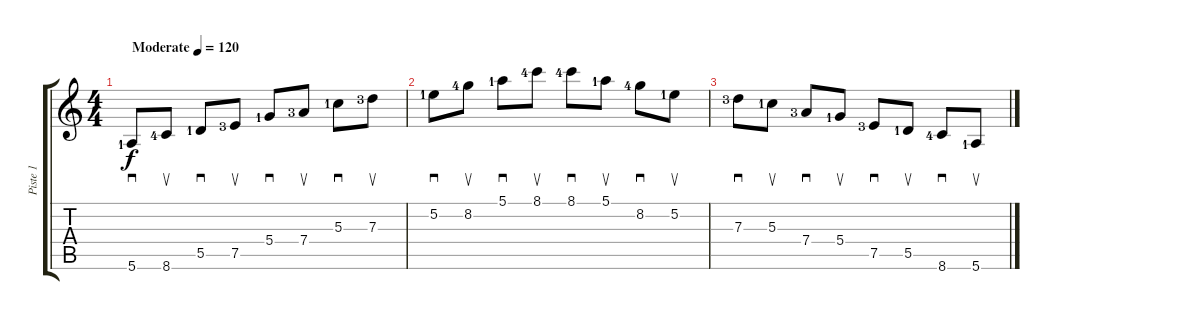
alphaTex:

\track ("Piste 1" "Piste 1") {instrument acousticguitarsteel}
\staff {score tabs}
\tuning (E4 B3 G3 D3 A2 E2) {hide}
\ts (4 4)
\tempo (120 "Moderate")
\clef g2
\ks c
5.6{lf 2}.8{sd dy f instrument acousticguitarsteel} 8.6{lf 5}.8{su} 5.5{lf 2}.8{sd} 7.5{lf 4}.8{su} 5.4{lf 2}.8{sd} 7.4{lf 4}.8{su} 5.3{lf 2}.8{sd} 7.3{lf 4}.8{su} |
5.2{lf 2}.8{sd} 8.2{lf 5}.8{su} 5.1{lf 2}.8{sd} 8.1{lf 5}.8{su} 8.1{lf 5}.8{sd} 5.1{lf 2}.8{su} 8.2{lf 5}.8{sd} 5.2{lf 2}.8{su} |
7.3{lf 4}.8{sd} 5.3{lf 2}.8{su} 7.4{lf 4}.8{sd} 5.4{lf 2}.8{su} 7.5{lf 4}.8{sd} 5.5{lf 2}.8{su} 8.6{lf 5}.8{sd} 5.6{lf 2}.8{su}
